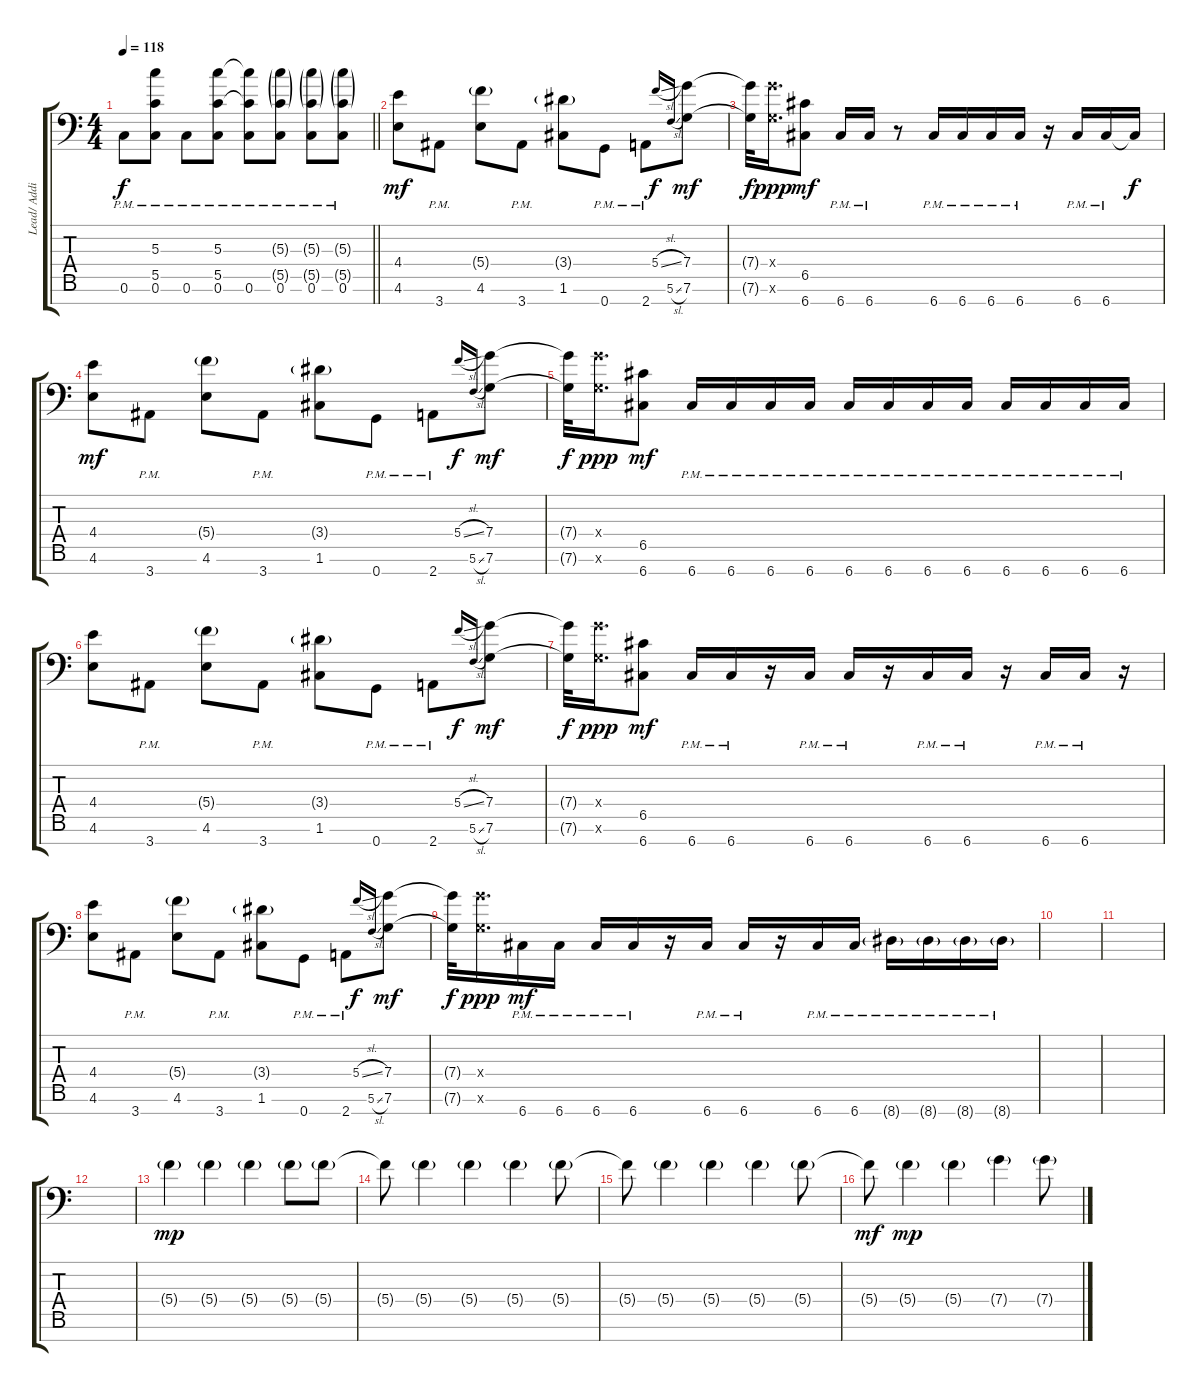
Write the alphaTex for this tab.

\track ("Lead/ Additional" "Lead/ Addi") {instrument overdrivenguitar}
\staff {score tabs}
\tuning (E4 C4 G3 C3 G2 C2 G1) {hide}
\ts (4 4)
\tempo 118
\clef f4
\barLineRight lightlight
\ks c
0.6{pm}.8{dy f} (5.3 5.5 0.6{pm}).8 0.6{pm}.8 (5.3 5.5 0.6{pm}).8 (5.3{t} 5.5{t} 0.6{pm}).8 (5.3{g} 5.5{g} 0.6{pm}).8 (5.3{g} 5.5{g} 0.6{pm}).8 (5.3{g} 5.5{g} 0.6{pm}).8 |
(4.4 4.6).8{dy mf} 3.7{pm}.8 (5.4{g} 4.6).8 3.7{pm}.8 (3.4{g} 1.6).8 0.7{pm}.8 2.7{pm}.8 5.4{sl}.16{gr onbeat dy f} 5.6{sl}.16{gr onbeat} (7.4 7.6).8{dy mf} |
(7.4{t} 7.6{t}).32{dy f} (7.4{x} 7.6{x}).16{d dy ppp} (6.5 6.7).8{dy mf} 6.7{pm}.16 6.7{pm}.16 r.8 6.7{pm}.16 6.7{pm}.16 6.7{pm}.16 6.7{pm}.16 r.16 6.7{pm}.16 6.7{pm}.16 6.7{t}.16{dy f} |
(4.4 4.6).8{dy mf} 3.7{pm}.8 (5.4{g} 4.6).8 3.7{pm}.8 (3.4{g} 1.6).8 0.7{pm}.8 2.7{pm}.8 5.4{sl}.16{gr onbeat dy f} 5.6{sl}.16{gr onbeat} (7.4 7.6).8{dy mf} |
(7.4{t} 7.6{t}).32{dy f} (7.4{x} 7.6{x}).16{d dy ppp} (6.5 6.7).8{dy mf} 6.7{pm}.16 6.7{pm}.16 6.7{pm}.16 6.7{pm}.16 6.7{pm}.16 6.7{pm}.16 6.7{pm}.16 6.7{pm}.16 6.7{pm}.16 6.7{pm}.16 6.7{pm}.16 6.7{pm}.16 |
(4.4 4.6).8 3.7{pm}.8 (5.4{g} 4.6).8 3.7{pm}.8 (3.4{g} 1.6).8 0.7{pm}.8 2.7{pm}.8 5.4{sl}.16{gr onbeat dy f} 5.6{sl}.16{gr onbeat} (7.4 7.6).8{dy mf} |
(7.4{t} 7.6{t}).32{dy f} (7.4{x} 7.6{x}).16{d dy ppp} (6.5 6.7).8{dy mf} 6.7{pm}.16 6.7{pm}.16 r.16 6.7{pm}.16 6.7{pm}.16 r.16 6.7{pm}.16 6.7{pm}.16 r.16 6.7{pm}.16 6.7{pm}.16 r.16 |
(4.4 4.6).8 3.7{pm}.8 (5.4{g} 4.6).8 3.7{pm}.8 (3.4{g} 1.6).8 0.7{pm}.8 2.7{pm}.8 5.4{sl}.16{gr onbeat dy f} 5.6{sl}.16{gr onbeat} (7.4 7.6).8{dy mf} |
(7.4{t} 7.6{t}).32{dy f} (7.4{x} 7.6{x}).16{d dy ppp} 6.7{pm}.16{dy mf} 6.7{pm}.16 6.7{pm}.16 6.7{pm}.16 r.16 6.7{pm}.16 6.7{pm}.16 r.16 6.7{pm}.16 6.7{pm}.16 8.7{g pm}.16 8.7{g pm}.16 8.7{g pm}.16 8.7{g pm}.16 |
|
|
|
5.4{g}.4{dy mp} 5.4{g}.4 5.4{g}.4 5.4{g}.8 5.4{g}.8 |
5.4{t}.8 5.4{g}.4 5.4{g}.4 5.4{g}.4 5.4{g}.8 |
5.4{t}.8 5.4{g}.4 5.4{g}.4 5.4{g}.4 5.4{g}.8 |
5.4{t}.8{dy mf} 5.4{g}.4{dy mp} 5.4{g}.4 7.4{g}.4 7.4{g}.8
